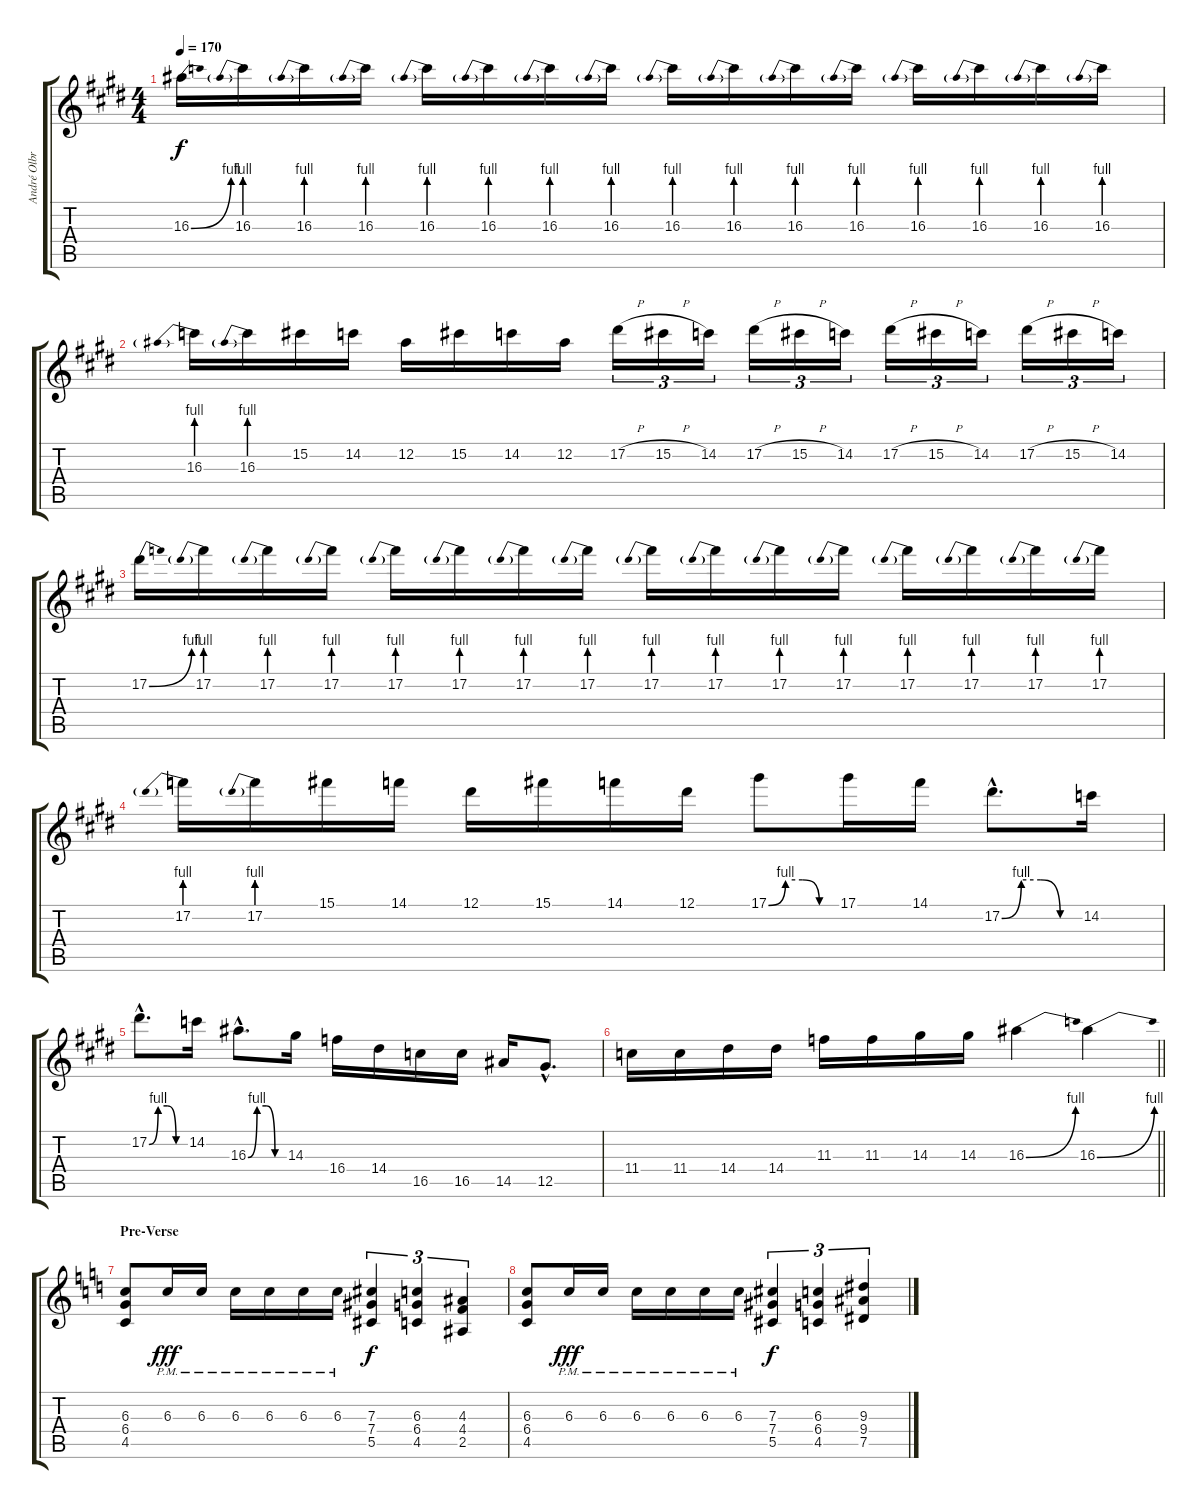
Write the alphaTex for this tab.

\track ("André Olbrich" "André Olbr") {instrument overdrivenguitar}
\staff {score tabs}
\tuning (Eb4 Bb3 Gb3 Db3 Ab2 Eb2) {hide}
\ts (4 4)
\tempo 170
\clef g2
\ks e
16.3{be (bend 0 0 60 4)}.16{dy f} 16.3{be (prebend 0 4 60 4)}.16 16.3{be (prebend 0 4 60 4)}.16 16.3{be (prebend 0 4 60 4)}.16 16.3{be (prebend 0 4 60 4)}.16 16.3{be (prebend 0 4 60 4)}.16 16.3{be (prebend 0 4 60 4)}.16 16.3{be (prebend 0 4 60 4)}.16 16.3{be (prebend 0 4 60 4)}.16 16.3{be (prebend 0 4 60 4)}.16 16.3{be (prebend 0 4 60 4)}.16 16.3{be (prebend 0 4 60 4)}.16 16.3{be (prebend 0 4 60 4)}.16 16.3{be (prebend 0 4 60 4)}.16 16.3{be (prebend 0 4 60 4)}.16 16.3{be (prebend 0 4 60 4)}.16 |
16.3{be (prebend 0 4 60 4)}.16 16.3{be (prebend 0 4 60 4)}.16 15.2.16 14.2.16 12.2.16 15.2.16 14.2.16 12.2.16 17.2{h}.16{tu (3 2)} 15.2{h}.16{tu (3 2)} 14.2.16{tu (3 2)} 17.2{h}.16{tu (3 2)} 15.2{h}.16{tu (3 2)} 14.2.16{tu (3 2)} 17.2{h}.16{tu (3 2)} 15.2{h}.16{tu (3 2)} 14.2.16{tu (3 2)} 17.2{h}.16{tu (3 2)} 15.2{h}.16{tu (3 2)} 14.2.16{tu (3 2)} |
17.2{be (bend 0 0 60 4)}.16 17.2{be (prebend 0 4 60 4)}.16 17.2{be (prebend 0 4 60 4)}.16 17.2{be (prebend 0 4 60 4)}.16 17.2{be (prebend 0 4 60 4)}.16 17.2{be (prebend 0 4 60 4)}.16 17.2{be (prebend 0 4 60 4)}.16 17.2{be (prebend 0 4 60 4)}.16 17.2{be (prebend 0 4 60 4)}.16 17.2{be (prebend 0 4 60 4)}.16 17.2{be (prebend 0 4 60 4)}.16 17.2{be (prebend 0 4 60 4)}.16 17.2{be (prebend 0 4 60 4)}.16 17.2{be (prebend 0 4 60 4)}.16 17.2{be (prebend 0 4 60 4)}.16 17.2{be (prebend 0 4 60 4)}.16 |
17.2{be (prebend 0 4 60 4)}.16 17.2{be (prebend 0 4 60 4)}.16 15.1.16 14.1.16 12.1.16 15.1.16 14.1.16 12.1.16 17.1{be (custom 0 0 15 4 30 4 45 0 60 0)}.8 17.1.16 14.1.16 17.2{be (custom 0 0 15 4 30 4 45 0 60 0) hac}.8{d} 14.2.16 |
17.2{be (custom 0 0 15 4 30 4 45 0 60 0) hac}.8{d} 14.2.16 16.3{be (custom 0 0 15 4 30 4 45 0 60 0) hac}.8{d} 14.3.16 16.4.16 14.4.16 16.5.16 16.5.16 14.5.16 12.5{hac}.8{d} |
\barLineRight lightlight
11.4.16 11.4.16 14.4.16 14.4.16 11.3.16 11.3.16 14.3.16 14.3.16 16.3{be (bend 0 0 60 4)}.4 16.3{be (bend 0 0 60 4)}.4 |
\section ("" "Pre-Verse")
\ks c
(6.3 6.4 4.5).8 6.3{pm}.16{dy fff} 6.3{pm}.16 6.3{pm}.16 6.3{pm}.16 6.3{pm}.16 6.3{pm}.16 (7.3 7.4 5.5).4{tu (3 2) dy f} (6.3 6.4 4.5).4{tu (3 2)} (4.3 4.4 2.5).4{tu (3 2)} |
(6.3 6.4 4.5).8 6.3{pm}.16{dy fff} 6.3{pm}.16 6.3{pm}.16 6.3{pm}.16 6.3{pm}.16 6.3{pm}.16 (7.3 7.4 5.5).4{tu (3 2) dy f} (6.3 6.4 4.5).4{tu (3 2)} (9.3 9.4 7.5).4{tu (3 2)}
